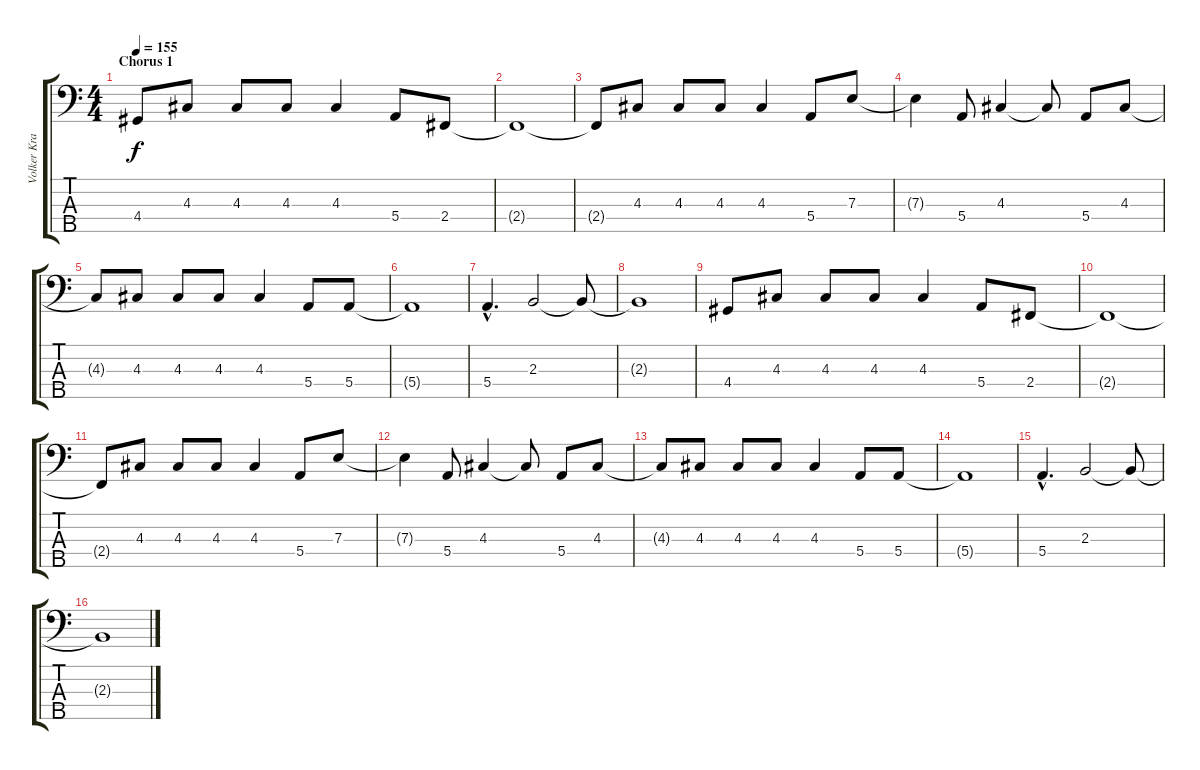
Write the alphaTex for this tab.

\track ("Volker Krawczak - Basso" "Volker Kra") {instrument electricbassfinger}
\staff {score tabs}
\tuning (G2 D2 A1 E1 B0) {hide}
\ts (4 4)
\section ("" "Chorus 1")
\tempo 155
\clef f4
\ks c
4.4.8{dy f} 4.3.8 4.3.8 4.3.8 4.3.4 5.4.8 2.4.8 |
2.4{t}.1 |
2.4{t}.8 4.3.8 4.3.8 4.3.8 4.3.4 5.4.8 7.3.8 |
7.3{t}.4 5.4.8 4.3.4 4.3{t}.8 5.4.8 4.3.8 |
4.3{t}.8 4.3.8 4.3.8 4.3.8 4.3.4 5.4.8 5.4.8 |
5.4{t}.1 |
5.4{hac}.4{d} 2.3.2 2.3{t}.8 |
2.3{t}.1 |
4.4.8 4.3.8 4.3.8 4.3.8 4.3.4 5.4.8 2.4.8 |
2.4{t}.1 |
2.4{t}.8 4.3.8 4.3.8 4.3.8 4.3.4 5.4.8 7.3.8 |
7.3{t}.4 5.4.8 4.3.4 4.3{t}.8 5.4.8 4.3.8 |
4.3{t}.8 4.3.8 4.3.8 4.3.8 4.3.4 5.4.8 5.4.8 |
5.4{t}.1 |
5.4{hac}.4{d} 2.3.2 2.3{t}.8 |
2.3{t}.1
